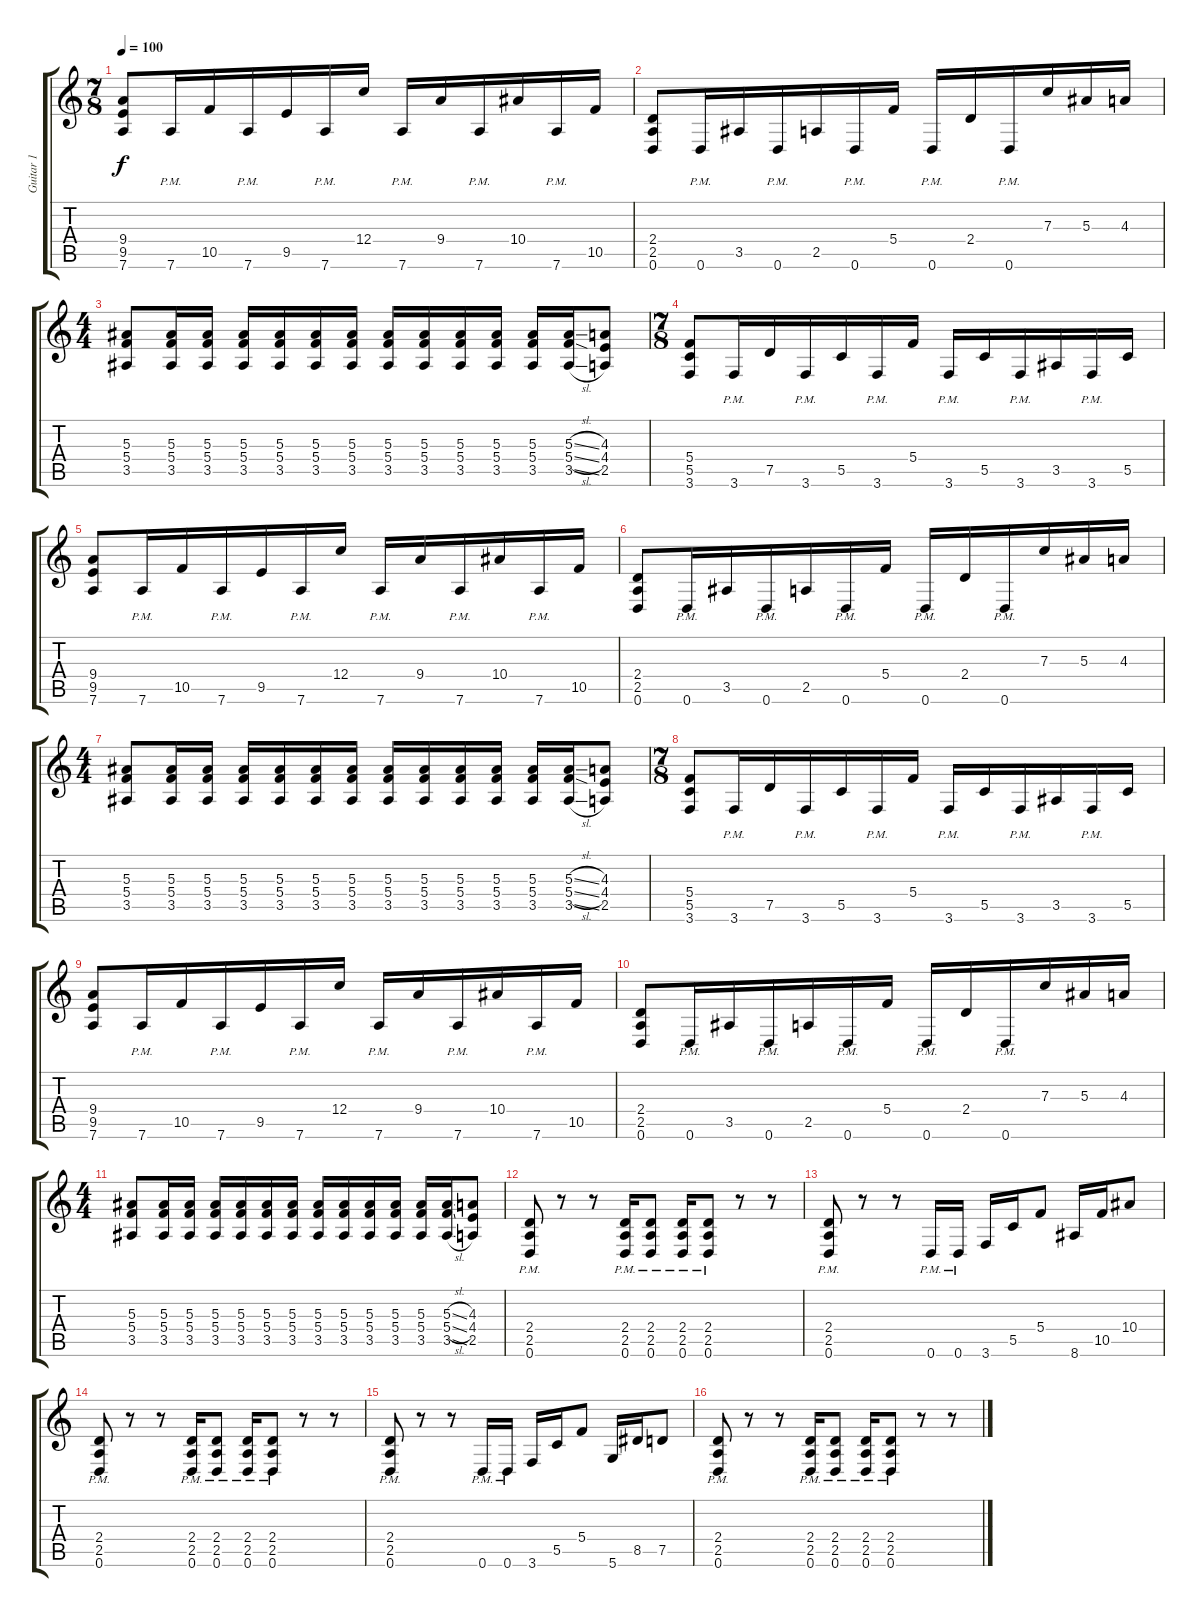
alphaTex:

\track ("Guitar 1" "Guitar 1") {instrument distortionguitar}
\staff {score tabs}
\tuning (D4 A3 F3 C3 G2 D2) {hide}
\ts (7 8)
\tempo 100
\clef g2
\ks c
(9.4 9.5 7.6).8{dy f} 7.6{pm}.16 10.5.16 7.6{pm}.16 9.5.16 7.6{pm}.16 12.4.16 7.6{pm}.16 9.4.16 7.6{pm}.16 10.4.16 7.6{pm}.16 10.5.16 |
(2.4 2.5 0.6).8 0.6{pm}.16 3.5.16 0.6{pm}.16 2.5.16 0.6{pm}.16 5.4.16 0.6{pm}.16 2.4.16 0.6{pm}.16 7.3.16 5.3.16 4.3.16 |
\ts (4 4)
(5.3 5.4 3.5).8 (5.3 5.4 3.5).16 (5.3 5.4 3.5).16 (5.3 5.4 3.5).16 (5.3 5.4 3.5).16 (5.3 5.4 3.5).16 (5.3 5.4 3.5).16 (5.3 5.4 3.5).16 (5.3 5.4 3.5).16 (5.3 5.4 3.5).16 (5.3 5.4 3.5).16 (5.3 5.4 3.5).16 (5.3{sl} 5.4{sl} 3.5{sl}).16 (4.3 4.4 2.5).8 |
\ts (7 8)
(5.4 5.5 3.6).8 3.6{pm}.16 7.5.16 3.6{pm}.16 5.5.16 3.6{pm}.16 5.4.16 3.6{pm}.16 5.5.16 3.6{pm}.16 3.5.16 3.6{pm}.16 5.5.16 |
(9.4 9.5 7.6).8 7.6{pm}.16 10.5.16 7.6{pm}.16 9.5.16 7.6{pm}.16 12.4.16 7.6{pm}.16 9.4.16 7.6{pm}.16 10.4.16 7.6{pm}.16 10.5.16 |
(2.4 2.5 0.6).8 0.6{pm}.16 3.5.16 0.6{pm}.16 2.5.16 0.6{pm}.16 5.4.16 0.6{pm}.16 2.4.16 0.6{pm}.16 7.3.16 5.3.16 4.3.16 |
\ts (4 4)
(5.3 5.4 3.5).8 (5.3 5.4 3.5).16 (5.3 5.4 3.5).16 (5.3 5.4 3.5).16 (5.3 5.4 3.5).16 (5.3 5.4 3.5).16 (5.3 5.4 3.5).16 (5.3 5.4 3.5).16 (5.3 5.4 3.5).16 (5.3 5.4 3.5).16 (5.3 5.4 3.5).16 (5.3 5.4 3.5).16 (5.3{sl} 5.4{sl} 3.5{sl}).16 (4.3 4.4 2.5).8 |
\ts (7 8)
(5.4 5.5 3.6).8 3.6{pm}.16 7.5.16 3.6{pm}.16 5.5.16 3.6{pm}.16 5.4.16 3.6{pm}.16 5.5.16 3.6{pm}.16 3.5.16 3.6{pm}.16 5.5.16 |
(9.4 9.5 7.6).8 7.6{pm}.16 10.5.16 7.6{pm}.16 9.5.16 7.6{pm}.16 12.4.16 7.6{pm}.16 9.4.16 7.6{pm}.16 10.4.16 7.6{pm}.16 10.5.16 |
(2.4 2.5 0.6).8 0.6{pm}.16 3.5.16 0.6{pm}.16 2.5.16 0.6{pm}.16 5.4.16 0.6{pm}.16 2.4.16 0.6{pm}.16 7.3.16 5.3.16 4.3.16 |
\ts (4 4)
(5.3 5.4 3.5).8 (5.3 5.4 3.5).16 (5.3 5.4 3.5).16 (5.3 5.4 3.5).16 (5.3 5.4 3.5).16 (5.3 5.4 3.5).16 (5.3 5.4 3.5).16 (5.3 5.4 3.5).16 (5.3 5.4 3.5).16 (5.3 5.4 3.5).16 (5.3 5.4 3.5).16 (5.3 5.4 3.5).16 (5.3{sl} 5.4{sl} 3.5{sl}).16 (4.3 4.4 2.5).8 |
(2.4 2.5 0.6{pm}).8 r.8 r.8 (2.4{pm} 2.5{pm} 0.6{pm}).16 (2.4{pm} 2.5{pm} 0.6{pm}).8 (2.4{pm} 2.5{pm} 0.6{pm}).16 (2.4{pm} 2.5{pm} 0.6{pm}).8 r.8 r.8 |
(2.4{pm} 2.5{pm} 0.6{pm}).8 r.8 r.8 0.6{pm}.16 0.6{pm}.16 3.6.16 5.5.16 5.4.8 8.6.16 10.5.16 10.4.8 |
(2.4{pm} 2.5{pm} 0.6{pm}).8 r.8 r.8 (2.4{pm} 2.5{pm} 0.6{pm}).16 (2.4{pm} 2.5{pm} 0.6{pm}).8 (2.4{pm} 2.5{pm} 0.6{pm}).16 (2.4{pm} 2.5{pm} 0.6{pm}).8 r.8 r.8 |
(2.4{pm} 2.5{pm} 0.6{pm}).8 r.8 r.8 0.6{pm}.16 0.6{pm}.16 3.6.16 5.5.16 5.4.8 5.6.16 8.5.16 7.5.8 |
(2.4 2.5 0.6{pm}).8 r.8 r.8 (2.4{pm} 2.5{pm} 0.6{pm}).16 (2.4{pm} 2.5{pm} 0.6{pm}).8 (2.4{pm} 2.5{pm} 0.6{pm}).16 (2.4{pm} 2.5{pm} 0.6{pm}).8 r.8 r.8
